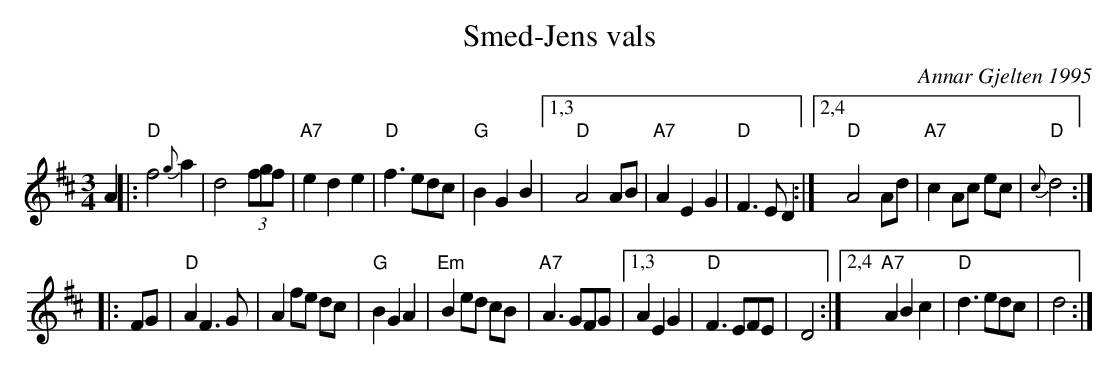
X:1
T: Smed-Jens vals
O: Annar Gjelten 1995
M: 3/4
L: 1/8
K: D
A2 |:\
"D"f4 {g}a2 | d4 (3fgf | "A7"e2 d2 e2 | "D"f3 edc | "G"B2 G2 B2 |\
[1,3 "D"A4 AB | "A7"A2 E2 G2 | "D"F3 E D2 :|2,4 "D"A4 Ad | "A7"c2 Ac ec | "D"{c}d4 :|
|: FG |\
"D"A2 F3 G | A2 fe dc | "G"B2 G2 A2 | "Em"B2 ed cB | "A7"A3 GFG |\
[1,3 A2 E2 G2 | "D"F3 EFE | D4 :|2,4 "A7"A2 B2 c2 | "D"d3 edc | d4 :|
